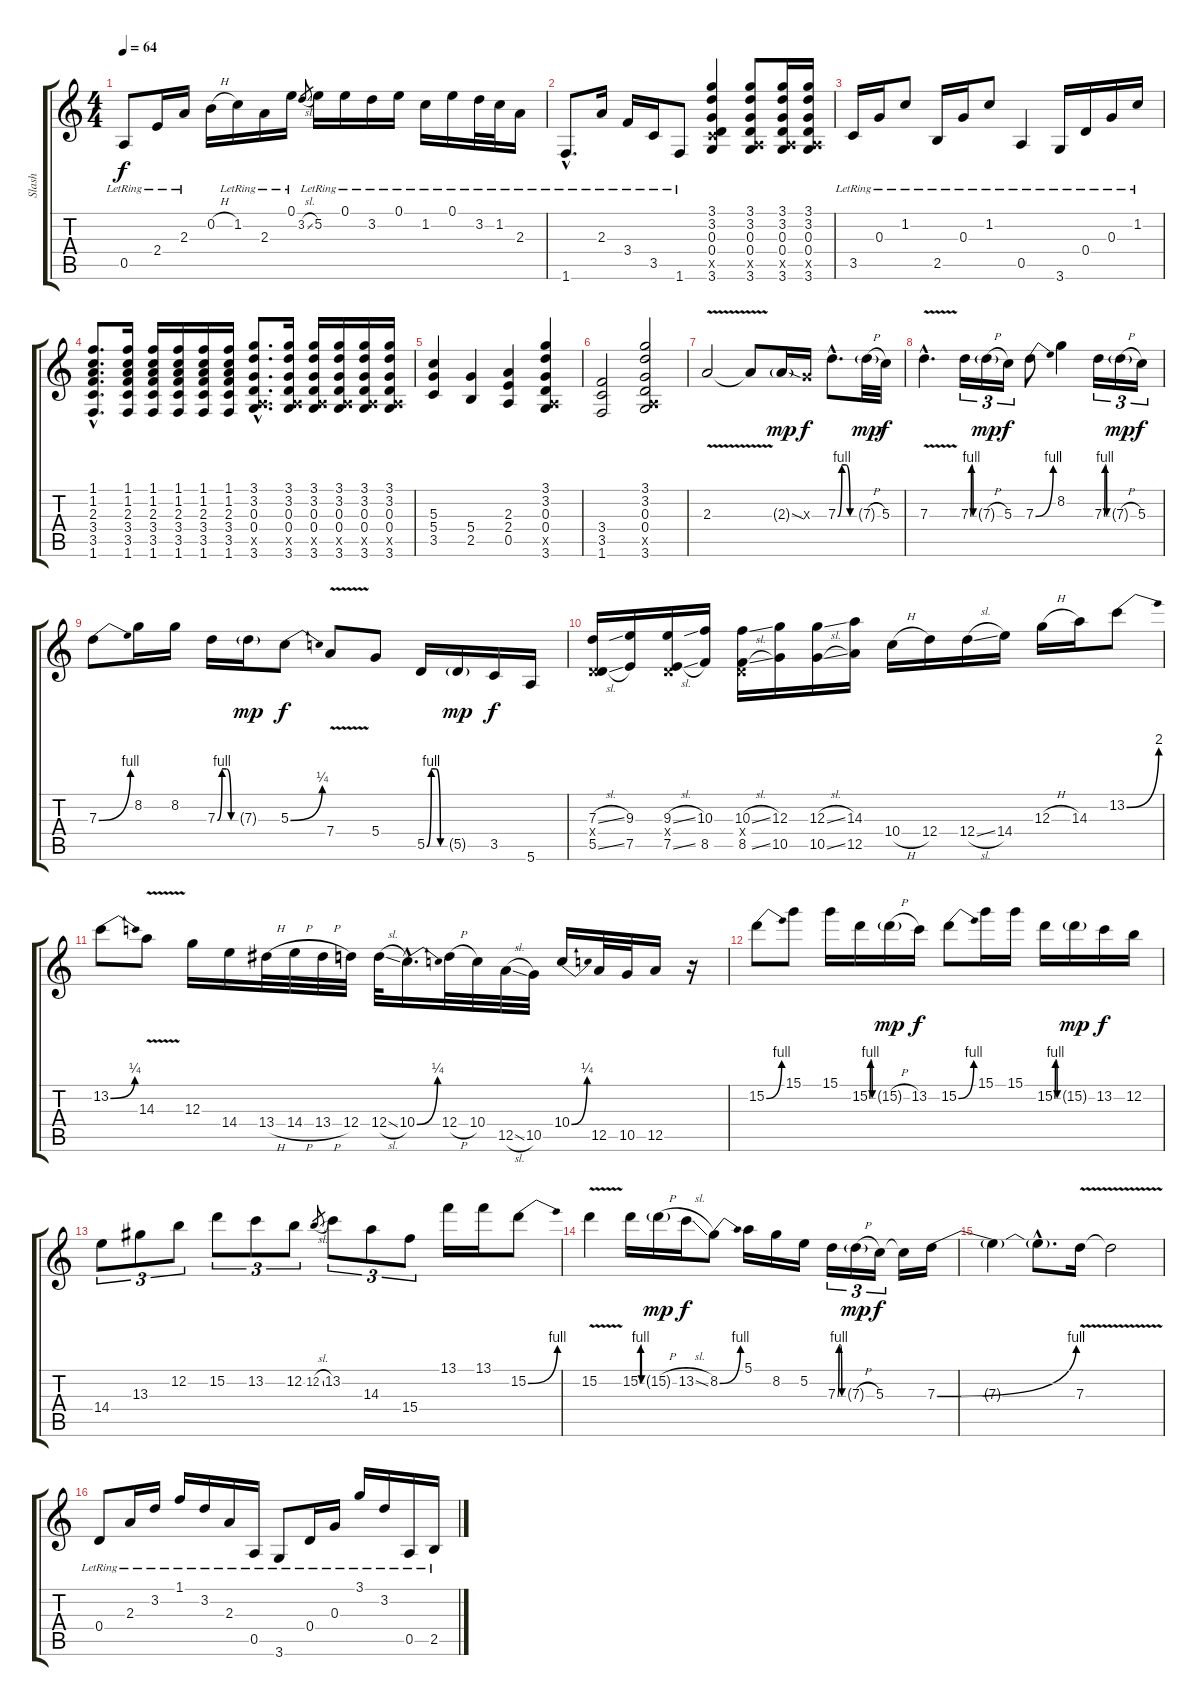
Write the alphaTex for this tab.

\track ("Slash" "Slash") {instrument distortionguitar}
\staff {score tabs}
\tuning (E4 B3 G3 D3 A2 E2) {hide}
\ts (4 4)
\tempo 64
\clef g2
\ks c
0.5{lr}.8{dy f} 2.4{lr}.16 2.3{lr}.16 0.2{h}.16 1.2{lr}.16 2.3{lr}.16 0.1{lr}.16 3.2{sl}.8{gr} 5.2{lr}.16 0.1{lr}.16 3.2{lr}.16 0.1{lr}.16 1.2{lr}.16 0.1{lr}.16 3.2{lr}.32 1.2{lr}.32 2.3{lr}.16 |
1.6{hac lr}.8{d} 2.3{lr}.16 3.4{lr}.16 3.5{lr}.16 1.6{lr}.8 (3.1 3.2 0.3 0.4 3.5{x} 3.6).4 (3.1 3.2 0.3 0.4 0.5{x} 3.6).8 (3.1 3.2 0.3 0.4 0.5{x} 3.6).16 (3.1 3.2 0.3 0.4 0.5{x} 3.6).16 |
3.5{lr}.16 0.3{lr}.16 1.2{lr}.8 2.5{lr}.16 0.3{lr}.16 1.2{lr}.8 0.5{lr}.4 3.6{lr}.16 0.4{lr}.16 0.3{lr}.16 1.2{lr}.16 |
(1.1{hac} 1.2{hac} 2.3{hac} 3.4{hac} 3.5{hac} 1.6{hac}).8{d} (1.1 1.2 2.3 3.4 3.5 1.6).16 (1.1 1.2 2.3 3.4 3.5 1.6).16 (1.1 1.2 2.3 3.4 3.5 1.6).16 (1.1 1.2 2.3 3.4 3.5 1.6).16 (1.1 1.2 2.3 3.4 3.5 1.6).16 (3.1{hac} 3.2{hac} 0.3{hac} 0.4{hac} 0.5{hac x} 3.6{hac}).8{d} (3.1 3.2 0.3 0.4 0.5{x} 3.6).16 (3.1 3.2 0.3 0.4 0.5{x} 3.6).16 (3.1 3.2 0.3 0.4 0.5{x} 3.6).16 (3.1 3.2 0.3 0.4 0.5{x} 3.6).16 (3.1 3.2 0.3 0.4 0.5{x} 3.6).16 |
(5.3 5.4 3.5).4{instrument distortionguitar} (5.4 2.5).4 (2.3 2.4 0.5).4 (3.1 3.2 0.3 0.4 0.5{x} 3.6).4 |
(3.4 3.5 1.6).2 (3.1 3.2 0.3 0.4 0.5{x} 3.6).2 |
2.3{v}.2 2.3{t}.8 2.3{sod g}.16{dy mp} 0.3{x}.16{dy f} 7.3{be (custom 0 0 15 4 30 4 45 0 60 0) hac}.8{d} 7.3{h g}.32{dy mp} 5.3.32{dy f} |
7.3{v hac}.4{d} 7.3{be (custom 0 0 15 4 30 4 45 0 60 0)}.16{tu (3 2)} 7.3{h g}.16{tu (3 2) dy mp} 5.3.16{tu (3 2) dy f} 7.3{be (bend 0 0 60 4)}.8 8.2.4 7.3{be (custom 0 0 15 4 30 4 45 0 60 0)}.16{tu (3 2)} 7.3{h g}.16{tu (3 2) dy mp} 5.3.16{tu (3 2) dy f} |
7.3{be (bend 0 0 60 4)}.8 8.2.16 8.2.16 7.3{be (custom 0 0 15 4 30 4 45 0 60 0)}.16 7.3{g}.16{dy mp} 5.3{be (bend 0 0 60 1)}.8{dy f} 7.4{v}.8 5.4.8 5.5{be (custom 0 0 15 4 30 4 45 0 60 0)}.16 5.5{g}.16{dy mp} 3.5.16{dy f} 5.6.16 |
(7.3{sl} 0.4{x} 5.5{sl}).16 (9.3 7.5).16 (9.3{sl} 0.4{x} 7.5{sl}).16 (10.3 8.5).16 (10.3{sl} 0.4{x} 8.5{sl}).16 (12.3 10.5).16 (12.3{sl} 10.5{sl}).16 (14.3 12.5).16 10.4{h}.16 12.4.16 12.4{sl}.16 14.4.16 12.3{h}.16 14.3.16 13.2{be (bend 0 0 60 8)}.8 |
13.2{be (bend 0 0 60 1)}.8 14.3{v}.8 12.3.16 14.4.16 13.4{h}.32 14.4{h}.32 13.4{h}.32 12.4.32 12.4{sl}.32 10.4{be (bend 0 0 60 1) hac}.16{d} 12.4{h}.32 10.4.32 12.5{sl}.32 10.5.32 10.4{be (bend 0 0 60 1)}.16 12.5.32 10.5.32 12.5.16 r.16 |
15.2{be (bend 0 0 60 4)}.8 15.1.8 15.1.16 15.2{be (custom 0 0 15 4 30 4 45 0 60 0)}.16 15.2{h g}.16{dy mp} 13.2.16{dy f} 15.2{be (bend 0 0 60 4)}.8 15.1.16 15.1.16 15.2{be (custom 0 0 15 4 30 4 45 0 60 0)}.16 15.2{g}.16{dy mp} 13.2.16{dy f} 12.2.16 |
14.4.8{tu (3 2)} 13.3.8{tu (3 2)} 12.2.8{tu (3 2)} 15.2.8{tu (3 2)} 13.2.8{tu (3 2)} 12.2.8{tu (3 2)} 12.2{sl}.8{gr} 13.2.8{tu (3 2)} 14.3.8{tu (3 2)} 15.4.8{tu (3 2)} 13.1.16 13.1.16 15.2{be (bend 0 0 60 4)}.8 |
15.2{v}.4 15.2{be (custom 0 0 15 4 30 4 45 0 60 0)}.16 15.2{h g}.16{dy mp} 13.2{sl}.16{dy f} 8.2{be (bend 0 0 60 4)}.8 5.1.16 8.2.16 5.2.16 7.3{be (custom 0 0 15 4 30 4 45 0 60 0)}.16{tu (3 2)} 7.3{h g}.16{tu (3 2) dy mp} 5.3.16{tu (3 2) dy f} 5.3{t}.16 7.3{be (bend 0 0 60 4)}.16 |
7.3{t}.4 7.3{hac t}.8{d} 7.3{v}.16 7.3{t}.2 |
0.4{lr}.8{instrument electricguitarclean} 2.3{lr}.16 3.2{lr}.16 1.1{lr}.16 3.2{lr}.16 2.3{lr}.16 0.5{lr}.16 3.6{lr}.8 0.4{lr}.16 0.3{lr}.16 3.1{lr}.16 3.2{lr}.16 0.5{lr}.16 2.5{lr}.16
